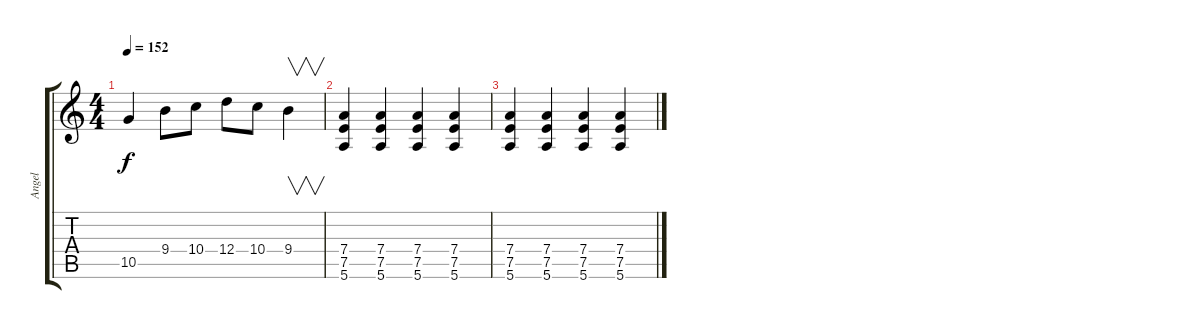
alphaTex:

\track ("Angel" "Angel") {instrument distortionguitar}
\staff {score tabs}
\tuning (E4 B3 G3 D3 A2 E2) {hide}
\ts (4 4)
\tempo 152
\clef g2
\ks c
10.5{t}.4{dy f} 9.4.8 10.4.8 12.4.8 10.4.8 9.4.4{v} |
(7.4 7.5 5.6).4 (7.4 7.5 5.6).4{volume 0} (7.4 7.5 5.6).4 (7.4 7.5 5.6).4 |
(7.4 7.5 5.6).4 (7.4 7.5 5.6).4 (7.4 7.5 5.6).4 (7.4 7.5 5.6).4
